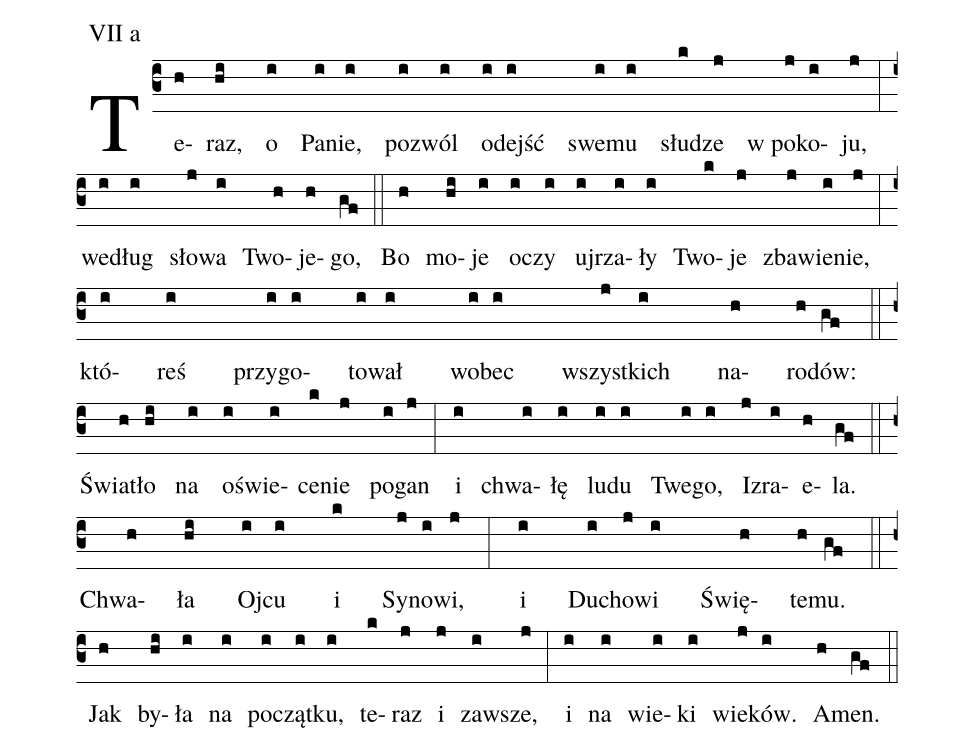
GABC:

annotation: VII a;
%%
(c3)Te(h)raz,(hi) o(i) Pa(i)nie,(i) po(i)zwól(i) o(i)dejść(i) swe(i)mu(i) słu(k)dze(j) w po(j)ko(i)ju,(j) (:) (z)
we(i)dług(i) sło(j)wa(i) Two(h)je(h)go,(gf) (::)
Bo(h) mo(hi)je(i) o(i)czy(i) uj(i)rza(i)ły(i) Two(k)je(j) zba(j)wie(i)nie,(j) (:) (z)
któ(i)reś(i) przy(i)go(i)to(i)wał(i) wo(i)bec(i) wszyst(j)kich(i) na(h)ro(h)dów:(gf) (::) (z)
Świa(h)tło(hi) na(i) o(i)świe(i)ce(k)nie(j) po(i)gan(j) (:)
i(i) chwa(i)łę(i) lu(i)du(i) Twe(i)go,(i) I(j)zra(i)e(h)la.(gf) (::) (z)
Chwa(h)ła(hi) Oj(i)cu(i) i(k) Sy(j)no(i)wi,(j) (:)
i(i) Du(i)cho(j)wi(i) Świę(h)te(h)mu.(gf) (::) (z)
Jak(h) by(hi)ła(i) na(i) po(i)cząt(i)ku,(i) te(k)raz(j) i(j) za(i)wsze,(j) (:)
i(i) na(i) wie(i)ki(i) wie(j)ków.(i) A(h)men.(gf) (::) (z)
